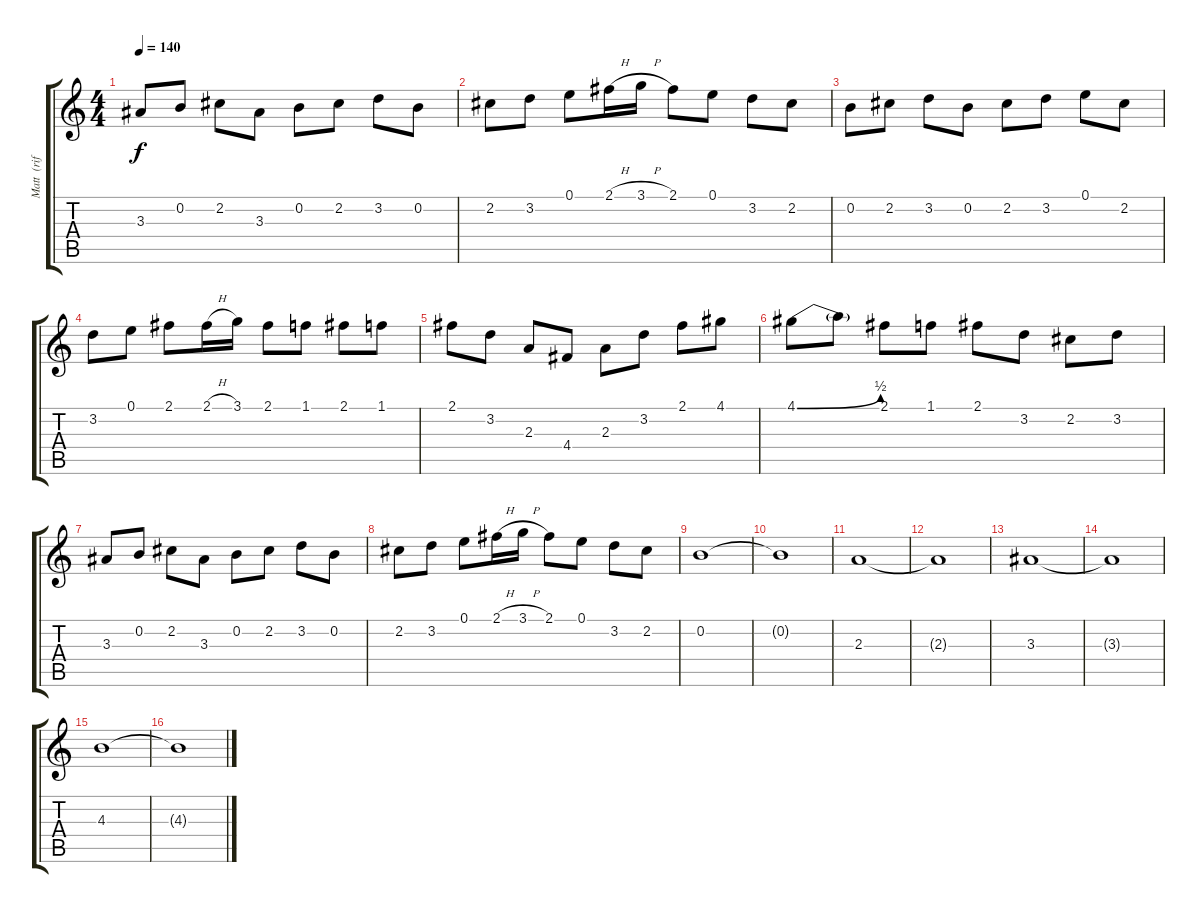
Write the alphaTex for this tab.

\track ("Matt  (riff+refrain)    Disto" "Matt  (rif") {instrument overdrivenguitar}
\staff {score tabs}
\tuning (E4 B3 G3 D3 A2 E2) {hide}
\ts (4 4)
\tempo 140
\clef g2
\ks c
3.3.8{dy f} 0.2.8 2.2.8 3.3.8 0.2.8 2.2.8 3.2.8 0.2.8 |
2.2.8 3.2.8 0.1.8 2.1{h}.16 3.1{h}.16 2.1.8 0.1.8 3.2.8 2.2.8 |
0.2.8 2.2.8 3.2.8 0.2.8 2.2.8 3.2.8 0.1.8 2.2.8 |
3.2.8 0.1.8 2.1.8 2.1{h}.16 3.1.16 2.1.8 1.1.8 2.1.8 1.1.8 |
2.1.8 3.2.8 2.3.8 4.4.8 2.3.8 3.2.8 2.1.8 4.1.8 |
4.1{be (bend 0 0 60 2)}.8 4.1{t}.8 2.1.8 1.1.8 2.1.8 3.2.8 2.2.8 3.2.8 |
3.3.8 0.2.8 2.2.8 3.3.8 0.2.8 2.2.8 3.2.8 0.2.8 |
2.2.8 3.2.8 0.1.8 2.1{h}.16 3.1{h}.16 2.1.8 0.1.8 3.2.8 2.2.8 |
0.2.1 |
0.2{t}.1 |
2.3.1 |
2.3{t}.1 |
3.3.1 |
3.3{t}.1 |
4.3.1 |
4.3{t}.1
